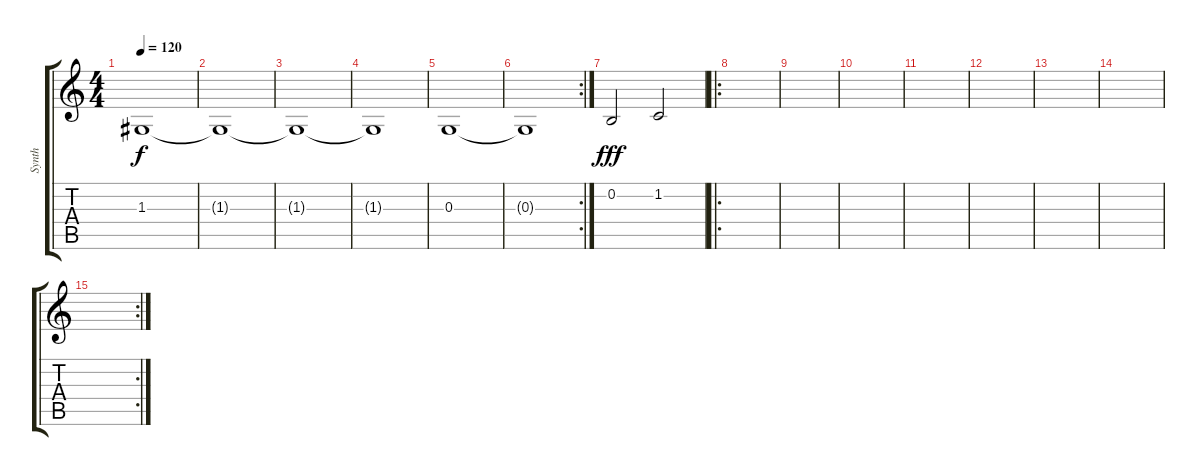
\track ("Synth" "Synth") {instrument stringensemble1}
\staff {score tabs}
\tuning (E4 B3 G3 D3 A2 E2) {hide}
\ts (4 4)
\tempo 120
\clef g2
\ks c
1.3{t}.1{dy f} |
1.3{t}.1 |
1.3{t}.1 |
1.3{t}.1 |
0.3.1 |
\rc 2
0.3{t}.1 |
0.2.2{dy fff} 1.2.2 |
\ro
|
|
|
|
|
|
|
\rc 2
